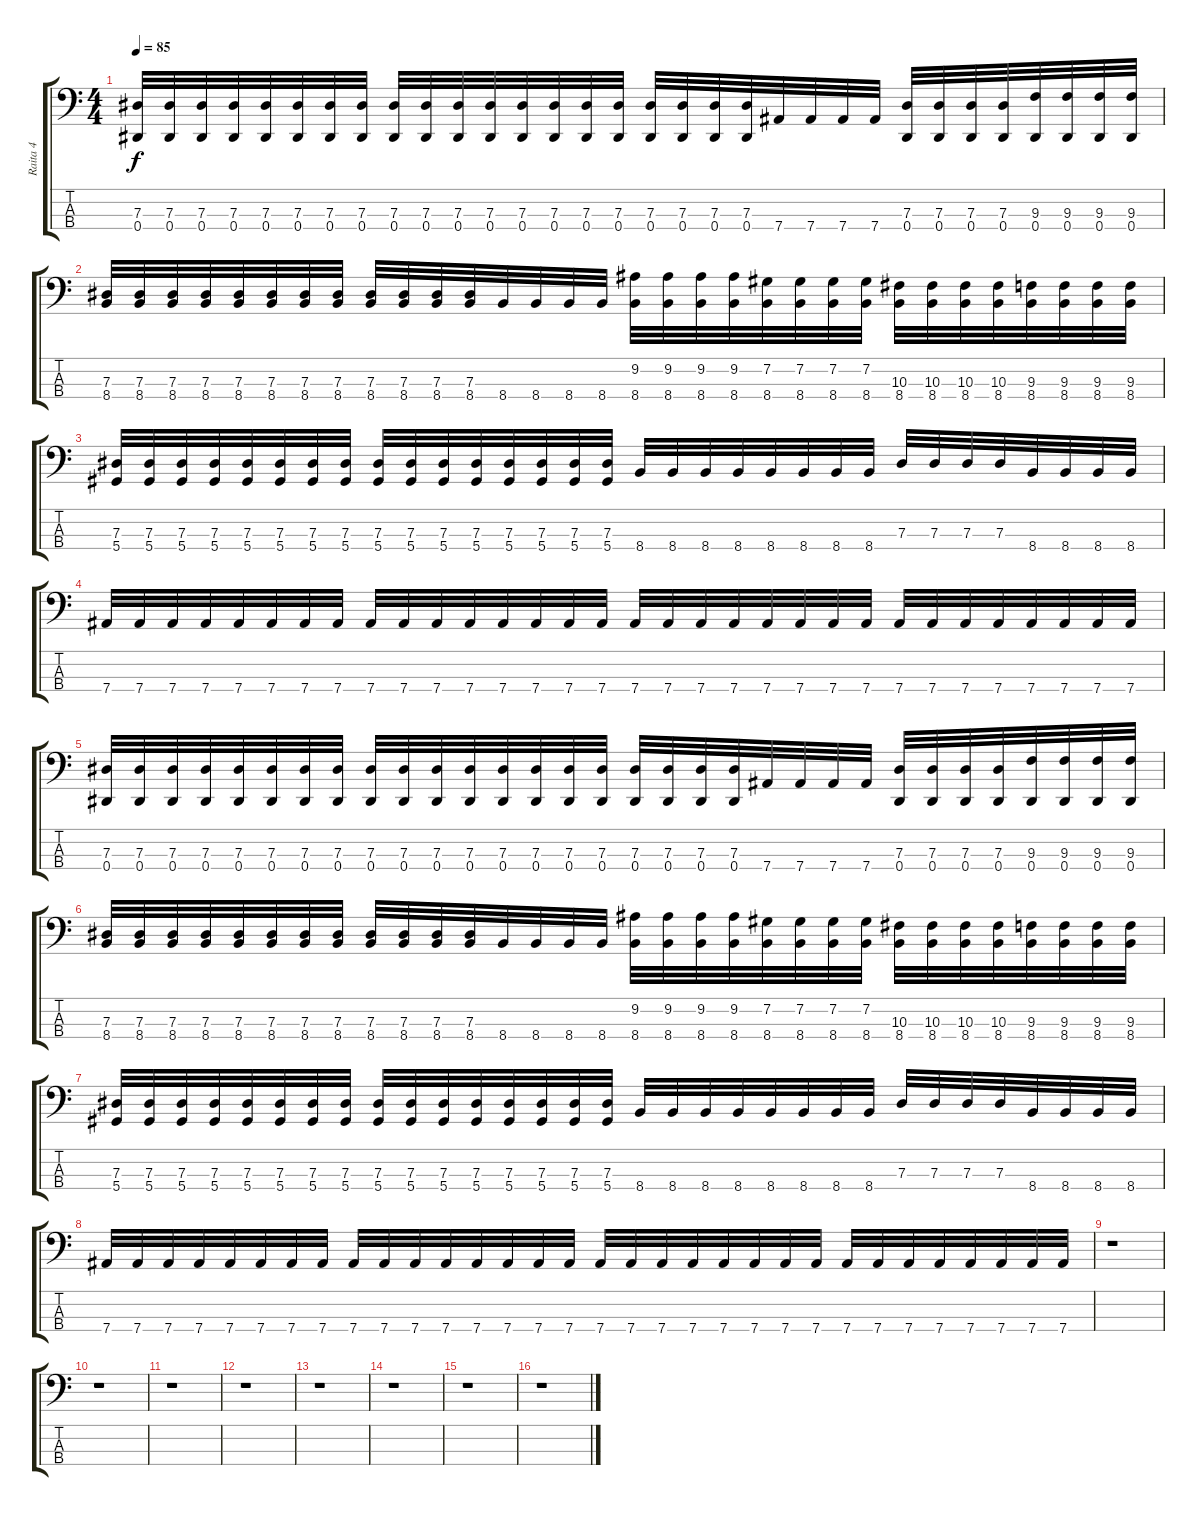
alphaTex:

\track ("Raita 4" "Raita 4") {instrument electricbassfinger}
\staff {score tabs}
\tuning (Gb2 Db2 Ab1 Eb1) {hide}
\ts (4 4)
\tempo 85
\clef f4
\ks c
(7.3 0.4).32{dy f} (7.3 0.4).32 (7.3 0.4).32 (7.3 0.4).32 (7.3 0.4).32 (7.3 0.4).32 (7.3 0.4).32 (7.3 0.4).32 (7.3 0.4).32 (7.3 0.4).32 (7.3 0.4).32 (7.3 0.4).32 (7.3 0.4).32 (7.3 0.4).32 (7.3 0.4).32 (7.3 0.4).32 (7.3 0.4).32 (7.3 0.4).32 (7.3 0.4).32 (7.3 0.4).32 7.4.32 7.4.32 7.4.32 7.4.32 (7.3 0.4).32 (7.3 0.4).32 (7.3 0.4).32 (7.3 0.4).32 (9.3 0.4).32 (9.3 0.4).32 (9.3 0.4).32 (9.3 0.4).32 |
(7.3 8.4).32 (7.3 8.4).32 (7.3 8.4).32 (7.3 8.4).32 (7.3 8.4).32 (7.3 8.4).32 (7.3 8.4).32 (7.3 8.4).32 (7.3 8.4).32 (7.3 8.4).32 (7.3 8.4).32 (7.3 8.4).32 8.4.32 8.4.32 8.4.32 8.4.32 (9.2 8.4).32 (9.2 8.4).32 (9.2 8.4).32 (9.2 8.4).32 (7.2 8.4).32 (7.2 8.4).32 (7.2 8.4).32 (7.2 8.4).32 (10.3 8.4).32 (10.3 8.4).32 (10.3 8.4).32 (10.3 8.4).32 (9.3 8.4).32 (9.3 8.4).32 (9.3 8.4).32 (9.3 8.4).32 |
(7.3 5.4).32 (7.3 5.4).32 (7.3 5.4).32 (7.3 5.4).32 (7.3 5.4).32 (7.3 5.4).32 (7.3 5.4).32 (7.3 5.4).32 (7.3 5.4).32 (7.3 5.4).32 (7.3 5.4).32 (7.3 5.4).32 (7.3 5.4).32 (7.3 5.4).32 (7.3 5.4).32 (7.3 5.4).32 8.4.32 8.4.32 8.4.32 8.4.32 8.4.32 8.4.32 8.4.32 8.4.32 7.3.32 7.3.32 7.3.32 7.3.32 8.4.32 8.4.32 8.4.32 8.4.32 |
7.4.32 7.4.32 7.4.32 7.4.32 7.4.32 7.4.32 7.4.32 7.4.32 7.4.32 7.4.32 7.4.32 7.4.32 7.4.32 7.4.32 7.4.32 7.4.32 7.4.32 7.4.32 7.4.32 7.4.32 7.4.32 7.4.32 7.4.32 7.4.32 7.4.32 7.4.32 7.4.32 7.4.32 7.4.32 7.4.32 7.4.32 7.4.32 |
(7.3 0.4).32 (7.3 0.4).32 (7.3 0.4).32 (7.3 0.4).32 (7.3 0.4).32 (7.3 0.4).32 (7.3 0.4).32 (7.3 0.4).32 (7.3 0.4).32 (7.3 0.4).32 (7.3 0.4).32 (7.3 0.4).32 (7.3 0.4).32 (7.3 0.4).32 (7.3 0.4).32 (7.3 0.4).32 (7.3 0.4).32 (7.3 0.4).32 (7.3 0.4).32 (7.3 0.4).32 7.4.32 7.4.32 7.4.32 7.4.32 (7.3 0.4).32 (7.3 0.4).32 (7.3 0.4).32 (7.3 0.4).32 (9.3 0.4).32 (9.3 0.4).32 (9.3 0.4).32 (9.3 0.4).32 |
(7.3 8.4).32 (7.3 8.4).32 (7.3 8.4).32 (7.3 8.4).32 (7.3 8.4).32 (7.3 8.4).32 (7.3 8.4).32 (7.3 8.4).32 (7.3 8.4).32 (7.3 8.4).32 (7.3 8.4).32 (7.3 8.4).32 8.4.32 8.4.32 8.4.32 8.4.32 (9.2 8.4).32 (9.2 8.4).32 (9.2 8.4).32 (9.2 8.4).32 (7.2 8.4).32 (7.2 8.4).32 (7.2 8.4).32 (7.2 8.4).32 (10.3 8.4).32 (10.3 8.4).32 (10.3 8.4).32 (10.3 8.4).32 (9.3 8.4).32 (9.3 8.4).32 (9.3 8.4).32 (9.3 8.4).32 |
(7.3 5.4).32 (7.3 5.4).32 (7.3 5.4).32 (7.3 5.4).32 (7.3 5.4).32 (7.3 5.4).32 (7.3 5.4).32 (7.3 5.4).32 (7.3 5.4).32 (7.3 5.4).32 (7.3 5.4).32 (7.3 5.4).32 (7.3 5.4).32 (7.3 5.4).32 (7.3 5.4).32 (7.3 5.4).32 8.4.32 8.4.32 8.4.32 8.4.32 8.4.32 8.4.32 8.4.32 8.4.32 7.3.32 7.3.32 7.3.32 7.3.32 8.4.32 8.4.32 8.4.32 8.4.32 |
7.4.32 7.4.32 7.4.32 7.4.32 7.4.32 7.4.32 7.4.32 7.4.32 7.4.32 7.4.32 7.4.32 7.4.32 7.4.32 7.4.32 7.4.32 7.4.32 7.4.32 7.4.32 7.4.32 7.4.32 7.4.32 7.4.32 7.4.32 7.4.32 7.4.32 7.4.32 7.4.32 7.4.32 7.4.32 7.4.32 7.4.32 7.4.32 |
r.1 |
r.1 |
r.1 |
r.1 |
r.1 |
r.1 |
r.1 |
r.1
